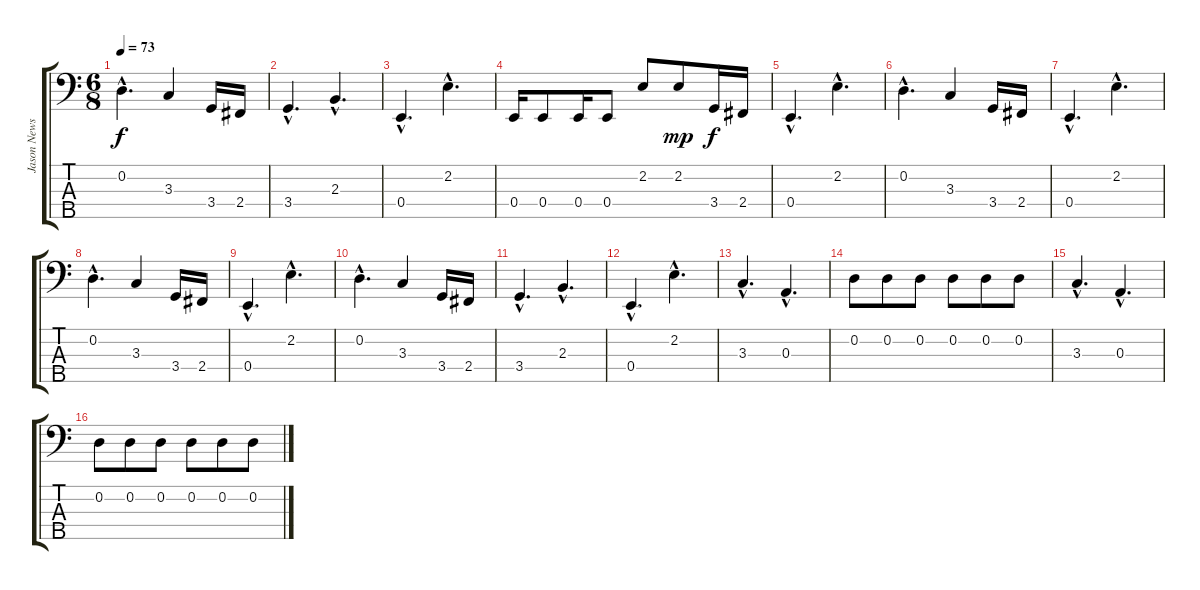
\track ("Jason Newsted" "Jason News") {instrument electricbasspick}
\staff {score tabs}
\tuning (G2 D2 A1 E1 B0) {hide}
\ts (6 8)
\tempo 73
\clef f4
\ks c
0.2{hac}.4{d dy f} 3.3.4 3.4.16 2.4.16 |
3.4{hac}.4{d} 2.3{hac}.4{d} |
0.4{hac}.4{d} 2.2{hac}.4{d} |
0.4.16 0.4.8 0.4.16 0.4.8 2.2.8 2.2.8{dy mp} 3.4.16{dy f} 2.4.16 |
0.4{hac}.4{d} 2.2{hac}.4{d} |
0.2{hac}.4{d} 3.3.4 3.4.16 2.4.16 |
0.4{hac}.4{d} 2.2{hac}.4{d} |
0.2{hac}.4{d} 3.3.4 3.4.16 2.4.16 |
0.4{hac}.4{d} 2.2{hac}.4{d} |
0.2{hac}.4{d} 3.3.4 3.4.16 2.4.16 |
3.4{hac}.4{d} 2.3{hac}.4{d} |
0.4{hac}.4{d} 2.2{hac}.4{d} |
3.3{hac}.4{d} 0.3{hac}.4{d} |
0.2.8 0.2.8 0.2.8 0.2.8 0.2.8 0.2.8 |
3.3{hac}.4{d} 0.3{hac}.4{d} |
0.2.8 0.2.8 0.2.8 0.2.8 0.2.8 0.2.8
